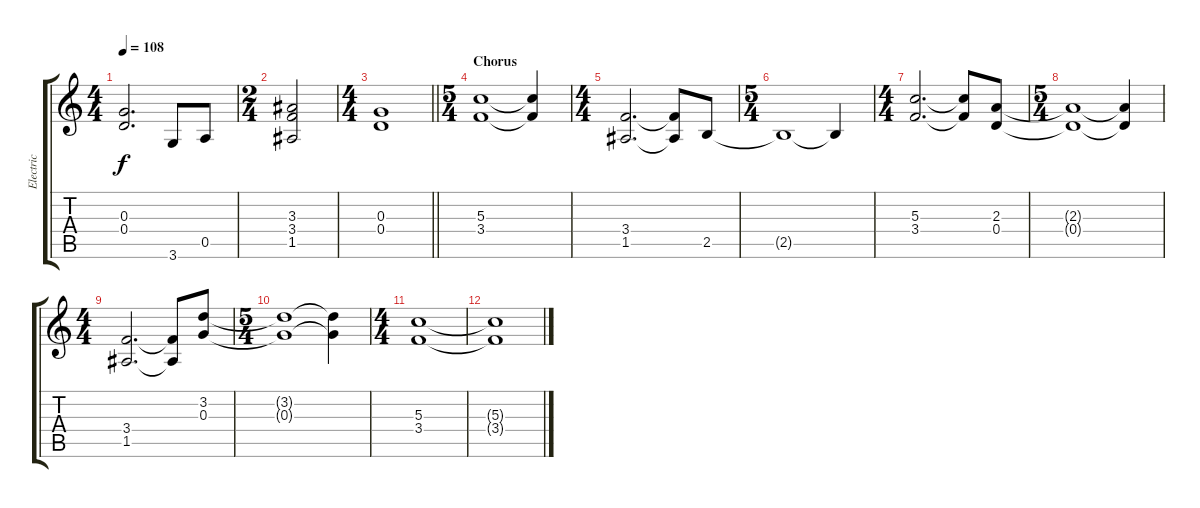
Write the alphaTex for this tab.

\track ("Electric" "Electric") {instrument overdrivenguitar}
\staff {score tabs}
\tuning (E4 B3 G3 D3 A2 E2) {hide}
\ts (4 4)
\tempo 108
\clef g2
\ks c
(0.3 0.4).2{d dy f} 3.6.8 0.5.8 |
\ts (2 4)
(3.3 3.4 1.5).2 |
\ts (4 4)
\barLineRight lightlight
(0.3 0.4).1 |
\ts (5 4)
\section ("" "Chorus")
(5.3 3.4).1 (5.3{t} 3.4{t}).4 |
\ts (4 4)
(3.4 1.5).2{d} (3.4{t} 1.5{t}).8 2.5.8 |
\ts (5 4)
2.5{t}.1 2.5{t}.4 |
\ts (4 4)
(5.3 3.4).2{d} (5.3{t} 3.4{t}).8 (2.3 0.4).8 |
\ts (5 4)
(2.3{t} 0.4{t}).1 (2.3{t} 0.4{t}).4 |
\ts (4 4)
(3.4 1.5).2{d} (3.4{t} 1.5{t}).8 (3.2 0.3).8 |
\ts (5 4)
(3.2{t} 0.3{t}).1 (3.2{t} 0.3{t}).4 |
\ts (4 4)
(5.3 3.4).1 |
(5.3{t} 3.4{t}).1
